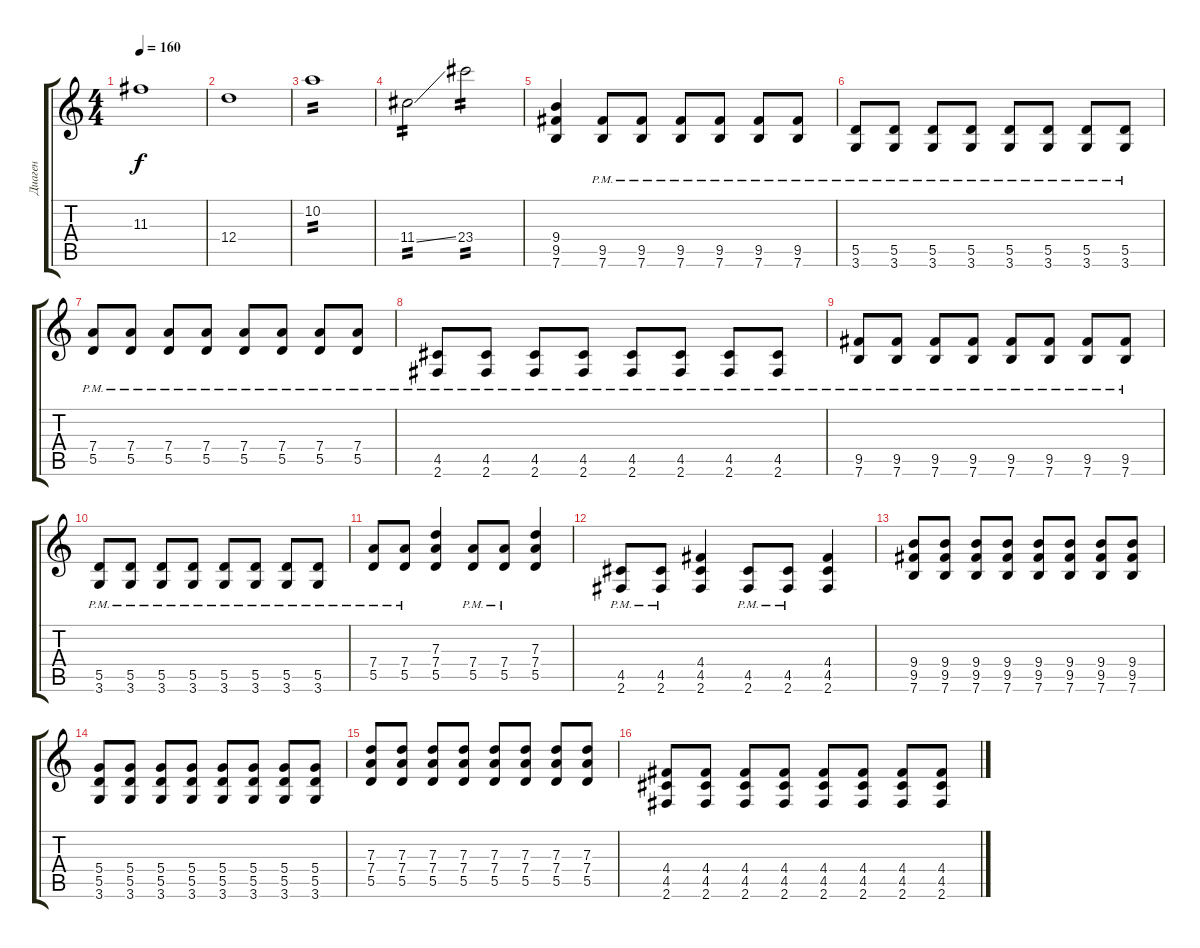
\track ("Диаген" "Диаген") {instrument distortionguitar}
\staff {score tabs}
\tuning (E4 B3 G3 D3 A2 E2) {hide}
\ts (4 4)
\tempo 160
\clef g2
\ks c
11.3.1{dy f} |
12.4.1 |
10.2.1{tp 2} |
11.4{ss}.2{tp 2} 23.4.2{tp 2} |
(9.4 9.5 7.6).4 (9.5{pm} 7.6{pm}).8 (9.5{pm} 7.6{pm}).8 (9.5{pm} 7.6{pm}).8 (9.5{pm} 7.6{pm}).8 (9.5{pm} 7.6{pm}).8 (9.5{pm} 7.6{pm}).8 |
(5.5{pm} 3.6{pm}).8 (5.5{pm} 3.6{pm}).8 (5.5{pm} 3.6{pm}).8 (5.5{pm} 3.6{pm}).8 (5.5{pm} 3.6{pm}).8 (5.5{pm} 3.6{pm}).8 (5.5{pm} 3.6{pm}).8 (5.5{pm} 3.6{pm}).8 |
(7.4{pm} 5.5{pm}).8 (7.4{pm} 5.5{pm}).8 (7.4{pm} 5.5{pm}).8 (7.4{pm} 5.5{pm}).8 (7.4{pm} 5.5{pm}).8 (7.4{pm} 5.5{pm}).8 (7.4{pm} 5.5{pm}).8 (7.4{pm} 5.5{pm}).8 |
(4.5{pm} 2.6{pm}).8 (4.5{pm} 2.6{pm}).8 (4.5{pm} 2.6{pm}).8 (4.5{pm} 2.6{pm}).8 (4.5{pm} 2.6{pm}).8 (4.5{pm} 2.6{pm}).8 (4.5{pm} 2.6{pm}).8 (4.5{pm} 2.6{pm}).8 |
(9.5{pm} 7.6{pm}).8 (9.5{pm} 7.6{pm}).8 (9.5{pm} 7.6{pm}).8 (9.5{pm} 7.6{pm}).8 (9.5{pm} 7.6{pm}).8 (9.5{pm} 7.6{pm}).8 (9.5{pm} 7.6{pm}).8 (9.5{pm} 7.6{pm}).8 |
(5.5{pm} 3.6{pm}).8 (5.5{pm} 3.6{pm}).8 (5.5{pm} 3.6{pm}).8 (5.5{pm} 3.6{pm}).8 (5.5{pm} 3.6{pm}).8 (5.5{pm} 3.6{pm}).8 (5.5{pm} 3.6{pm}).8 (5.5{pm} 3.6{pm}).8 |
(7.4{pm} 5.5{pm}).8 (7.4{pm} 5.5{pm}).8 (7.3 7.4 5.5).4 (7.4{pm} 5.5{pm}).8 (7.4{pm} 5.5{pm}).8 (7.3 7.4 5.5).4 |
(4.5{pm} 2.6{pm}).8 (4.5{pm} 2.6{pm}).8 (4.4 4.5 2.6).4 (4.5{pm} 2.6{pm}).8 (4.5{pm} 2.6{pm}).8 (4.4 4.5 2.6).4 |
(9.4 9.5 7.6).8 (9.4 9.5 7.6).8 (9.4 9.5 7.6).8 (9.4 9.5 7.6).8 (9.4 9.5 7.6).8 (9.4 9.5 7.6).8 (9.4 9.5 7.6).8 (9.4 9.5 7.6).8 |
(5.4 5.5 3.6).8 (5.4 5.5 3.6).8 (5.4 5.5 3.6).8 (5.4 5.5 3.6).8 (5.4 5.5 3.6).8 (5.4 5.5 3.6).8 (5.4 5.5 3.6).8 (5.4 5.5 3.6).8 |
(7.3 7.4 5.5).8 (7.3 7.4 5.5).8 (7.3 7.4 5.5).8 (7.3 7.4 5.5).8 (7.3 7.4 5.5).8 (7.3 7.4 5.5).8 (7.3 7.4 5.5).8 (7.3 7.4 5.5).8 |
(4.4 4.5 2.6).8 (4.4 4.5 2.6).8 (4.4 4.5 2.6).8 (4.4 4.5 2.6).8 (4.4 4.5 2.6).8 (4.4 4.5 2.6).8 (4.4 4.5 2.6).8 (4.4 4.5 2.6).8
